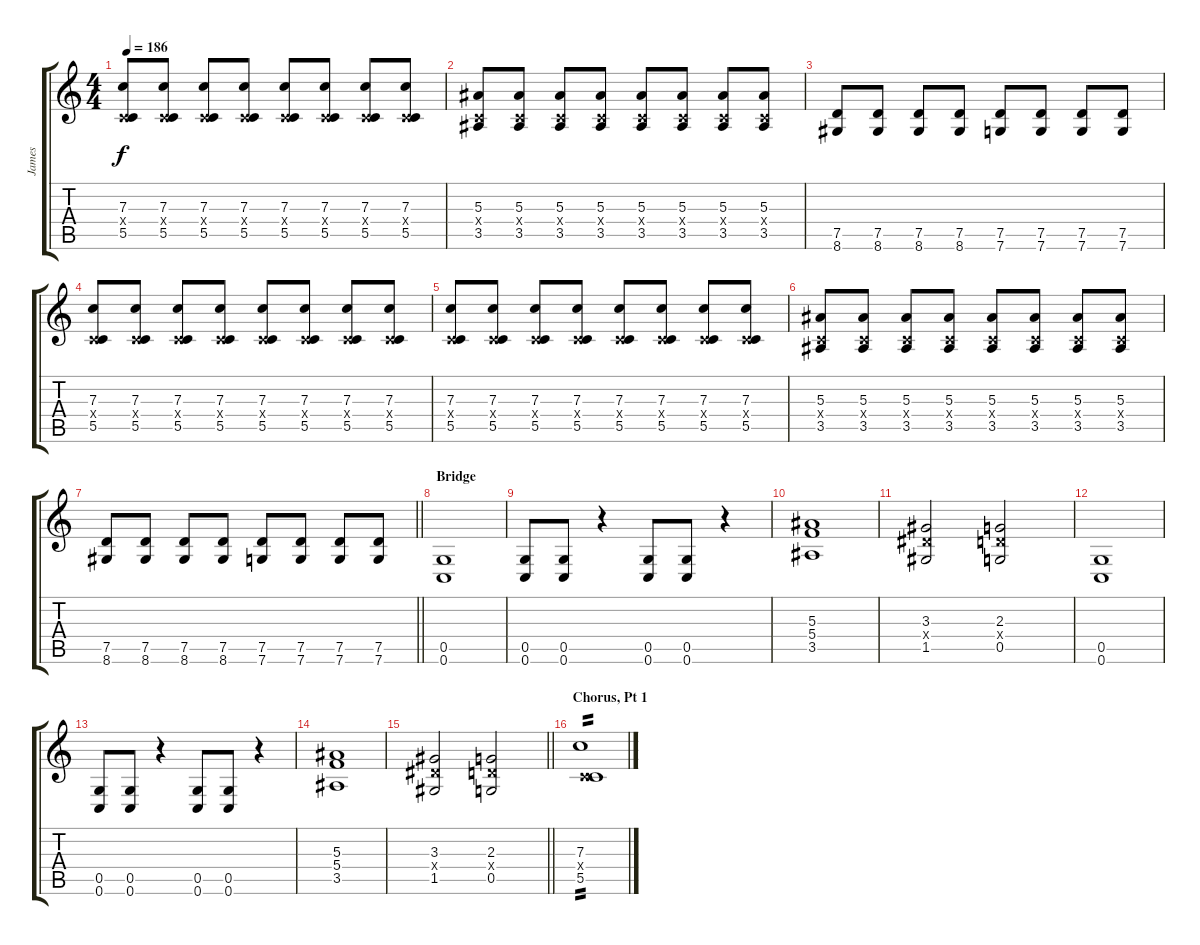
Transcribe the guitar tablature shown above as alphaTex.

\track ("James" "James") {instrument overdrivenguitar}
\staff {score tabs}
\tuning (D4 A3 F3 C3 G2 C2) {hide}
\ts (4 4)
\tempo 186
\clef g2
\ks c
(7.3 0.4{x} 5.5).8{dy f} (7.3 0.4{x} 5.5).8 (7.3 0.4{x} 5.5).8 (7.3 0.4{x} 5.5).8 (7.3 0.4{x} 5.5).8 (7.3 0.4{x} 5.5).8 (7.3 0.4{x} 5.5).8 (7.3 0.4{x} 5.5).8 |
(5.3 0.4{x} 3.5).8 (5.3 0.4{x} 3.5).8 (5.3 0.4{x} 3.5).8 (5.3 0.4{x} 3.5).8 (5.3 0.4{x} 3.5).8 (5.3 0.4{x} 3.5).8 (5.3 0.4{x} 3.5).8 (5.3 0.4{x} 3.5).8 |
(7.5 8.6).8 (7.5 8.6).8 (7.5 8.6).8 (7.5 8.6).8 (7.5 7.6).8 (7.5 7.6).8 (7.5 7.6).8 (7.5 7.6).8 |
(7.3 0.4{x} 5.5).8 (7.3 0.4{x} 5.5).8 (7.3 0.4{x} 5.5).8 (7.3 0.4{x} 5.5).8 (7.3 0.4{x} 5.5).8 (7.3 0.4{x} 5.5).8 (7.3 0.4{x} 5.5).8 (7.3 0.4{x} 5.5).8 |
(7.3 0.4{x} 5.5).8 (7.3 0.4{x} 5.5).8 (7.3 0.4{x} 5.5).8 (7.3 0.4{x} 5.5).8 (7.3 0.4{x} 5.5).8 (7.3 0.4{x} 5.5).8 (7.3 0.4{x} 5.5).8 (7.3 0.4{x} 5.5).8 |
(5.3 0.4{x} 3.5).8 (5.3 0.4{x} 3.5).8 (5.3 0.4{x} 3.5).8 (5.3 0.4{x} 3.5).8 (5.3 0.4{x} 3.5).8 (5.3 0.4{x} 3.5).8 (5.3 0.4{x} 3.5).8 (5.3 0.4{x} 3.5).8 |
\barLineRight lightlight
(7.5 8.6).8 (7.5 8.6).8 (7.5 8.6).8 (7.5 8.6).8 (7.5 7.6).8 (7.5 7.6).8 (7.5 7.6).8 (7.5 7.6).8 |
\section ("" "Bridge")
(0.5 0.6).1 |
(0.5 0.6).8 (0.5 0.6).8 r.4 (0.5 0.6).8 (0.5 0.6).8 r.4 |
(5.3 5.4 3.5).1 |
(3.3 3.4{x} 1.5).2 (2.3 2.4{x} 0.5).2 |
(0.5 0.6).1 |
(0.5 0.6).8 (0.5 0.6).8 r.4 (0.5 0.6).8 (0.5 0.6).8 r.4 |
(5.3 5.4 3.5).1 |
\barLineRight lightlight
(3.3 3.4{x} 1.5).2 (2.3 2.4{x} 0.5).2 |
\section ("" "Chorus, Pt 1")
(7.3 0.4{x} 5.5).1{tp 2}
